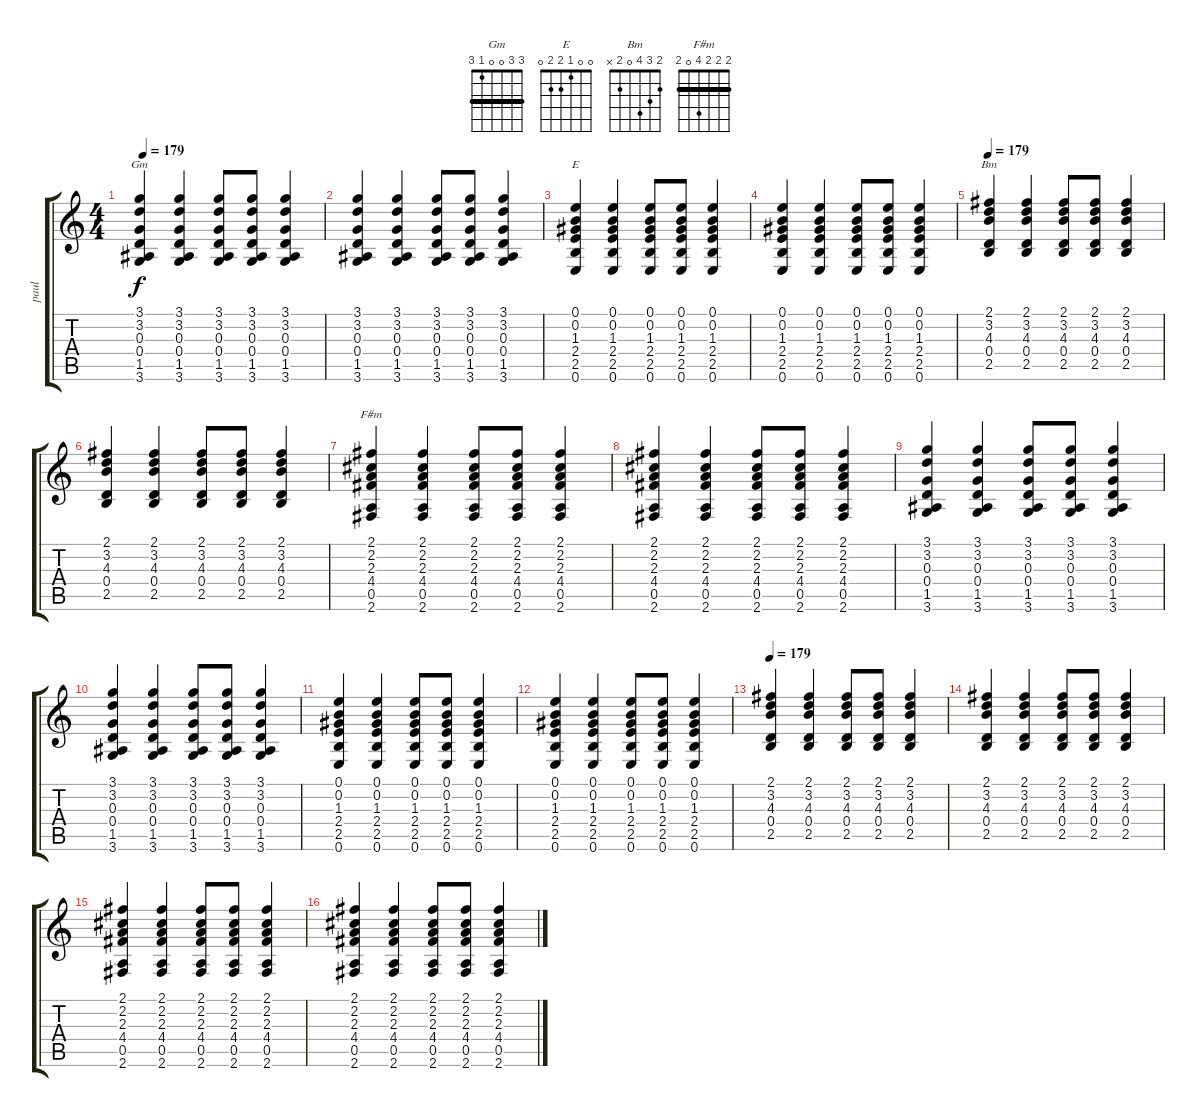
\track ("paul" "paul") {instrument acousticguitarnylon}
\staff {score tabs}
\tuning (E4 B3 G3 D3 A2 E2) {hide}
\chord ("Gm" 3 3 0 0 1 3) {barre 3}
\chord ("E" 0 0 1 2 2 0)
\chord ("Bm" 2 3 4 0 2 x)
\chord ("F#m" 2 2 2 4 0 2) {barre 2}
\ts (4 4)
\tempo 179
\clef g2
\ks c
(3.1 3.2 0.3 0.4 1.5 3.6).4{ch "Gm" dy f} (3.1 3.2 0.3 0.4 1.5 3.6).4 (3.1 3.2 0.3 0.4 1.5 3.6).8 (3.1 3.2 0.3 0.4 1.5 3.6).8 (3.1 3.2 0.3 0.4 1.5 3.6).4 |
(3.1 3.2 0.3 0.4 1.5 3.6).4 (3.1 3.2 0.3 0.4 1.5 3.6).4 (3.1 3.2 0.3 0.4 1.5 3.6).8 (3.1 3.2 0.3 0.4 1.5 3.6).8 (3.1 3.2 0.3 0.4 1.5 3.6).4 |
(0.1 0.2 1.3 2.4 2.5 0.6).4{ch "E"} (0.1 0.2 1.3 2.4 2.5 0.6).4 (0.1 0.2 1.3 2.4 2.5 0.6).8 (0.1 0.2 1.3 2.4 2.5 0.6).8 (0.1 0.2 1.3 2.4 2.5 0.6).4 |
(0.1 0.2 1.3 2.4 2.5 0.6).4 (0.1 0.2 1.3 2.4 2.5 0.6).4 (0.1 0.2 1.3 2.4 2.5 0.6).8 (0.1 0.2 1.3 2.4 2.5 0.6).8 (0.1 0.2 1.3 2.4 2.5 0.6).4 |
\tempo 179
(2.1 3.2 4.3 0.4 2.5).4{ch "Bm"} (2.1 3.2 4.3 0.4 2.5).4 (2.1 3.2 4.3 0.4 2.5).8 (2.1 3.2 4.3 0.4 2.5).8 (2.1 3.2 4.3 0.4 2.5).4 |
(2.1 3.2 4.3 0.4 2.5).4 (2.1 3.2 4.3 0.4 2.5).4 (2.1 3.2 4.3 0.4 2.5).8 (2.1 3.2 4.3 0.4 2.5).8 (2.1 3.2 4.3 0.4 2.5).4 |
(2.1 2.2 2.3 4.4 0.5 2.6).4{ch "F#m"} (2.1 2.2 2.3 4.4 0.5 2.6).4 (2.1 2.2 2.3 4.4 0.5 2.6).8 (2.1 2.2 2.3 4.4 0.5 2.6).8 (2.1 2.2 2.3 4.4 0.5 2.6).4 |
(2.1 2.2 2.3 4.4 0.5 2.6).4 (2.1 2.2 2.3 4.4 0.5 2.6).4 (2.1 2.2 2.3 4.4 0.5 2.6).8 (2.1 2.2 2.3 4.4 0.5 2.6).8 (2.1 2.2 2.3 4.4 0.5 2.6).4 |
(3.1 3.2 0.3 0.4 1.5 3.6).4 (3.1 3.2 0.3 0.4 1.5 3.6).4 (3.1 3.2 0.3 0.4 1.5 3.6).8 (3.1 3.2 0.3 0.4 1.5 3.6).8 (3.1 3.2 0.3 0.4 1.5 3.6).4 |
(3.1 3.2 0.3 0.4 1.5 3.6).4 (3.1 3.2 0.3 0.4 1.5 3.6).4 (3.1 3.2 0.3 0.4 1.5 3.6).8 (3.1 3.2 0.3 0.4 1.5 3.6).8 (3.1 3.2 0.3 0.4 1.5 3.6).4 |
(0.1 0.2 1.3 2.4 2.5 0.6).4 (0.1 0.2 1.3 2.4 2.5 0.6).4 (0.1 0.2 1.3 2.4 2.5 0.6).8 (0.1 0.2 1.3 2.4 2.5 0.6).8 (0.1 0.2 1.3 2.4 2.5 0.6).4 |
(0.1 0.2 1.3 2.4 2.5 0.6).4 (0.1 0.2 1.3 2.4 2.5 0.6).4 (0.1 0.2 1.3 2.4 2.5 0.6).8 (0.1 0.2 1.3 2.4 2.5 0.6).8 (0.1 0.2 1.3 2.4 2.5 0.6).4 |
\tempo 179
(2.1 3.2 4.3 0.4 2.5).4 (2.1 3.2 4.3 0.4 2.5).4 (2.1 3.2 4.3 0.4 2.5).8 (2.1 3.2 4.3 0.4 2.5).8 (2.1 3.2 4.3 0.4 2.5).4 |
(2.1 3.2 4.3 0.4 2.5).4 (2.1 3.2 4.3 0.4 2.5).4 (2.1 3.2 4.3 0.4 2.5).8 (2.1 3.2 4.3 0.4 2.5).8 (2.1 3.2 4.3 0.4 2.5).4 |
(2.1 2.2 2.3 4.4 0.5 2.6).4 (2.1 2.2 2.3 4.4 0.5 2.6).4 (2.1 2.2 2.3 4.4 0.5 2.6).8 (2.1 2.2 2.3 4.4 0.5 2.6).8 (2.1 2.2 2.3 4.4 0.5 2.6).4 |
(2.1 2.2 2.3 4.4 0.5 2.6).4 (2.1 2.2 2.3 4.4 0.5 2.6).4 (2.1 2.2 2.3 4.4 0.5 2.6).8 (2.1 2.2 2.3 4.4 0.5 2.6).8 (2.1 2.2 2.3 4.4 0.5 2.6).4
